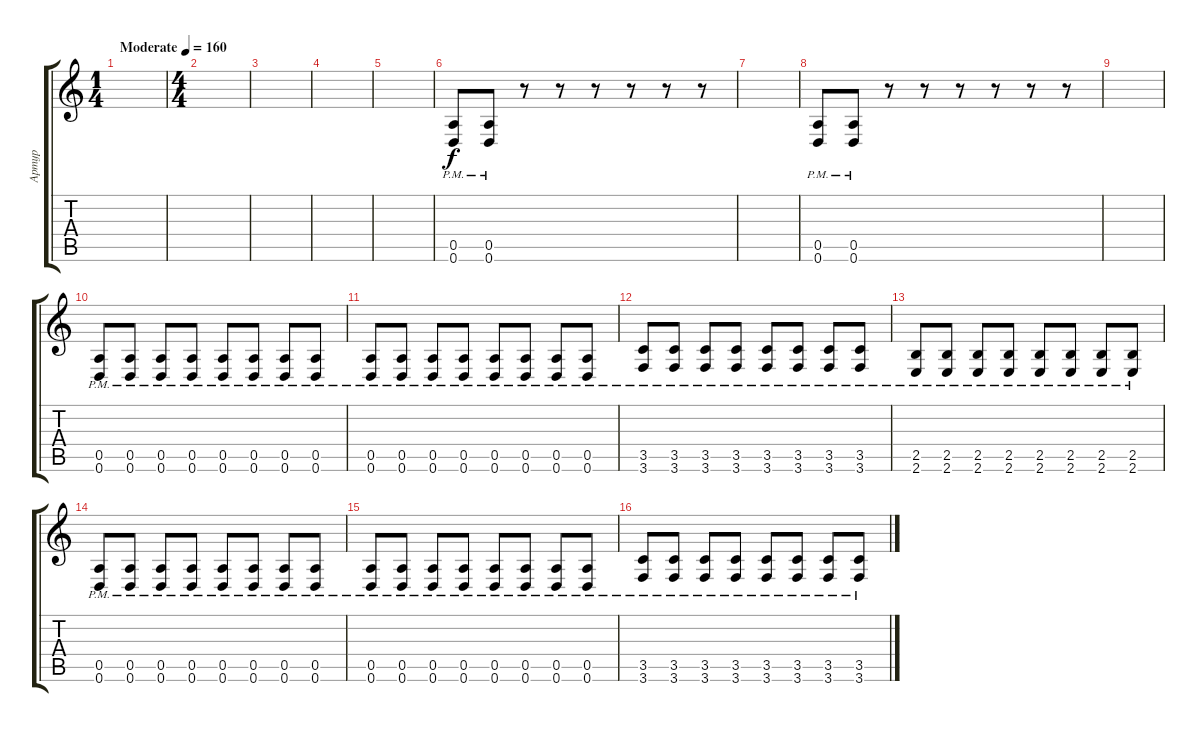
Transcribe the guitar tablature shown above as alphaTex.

\track ("Артур" "Артур") {instrument distortionguitar}
\staff {score tabs}
\tuning (E4 B3 G3 D3 A2 D2) {hide}
\ts (1 4)
\tempo (160 "Moderate")
\clef g2
\ks c
|
\ts (4 4)
|
|
|
|
(0.5{pm} 0.6{pm}).8 (0.5{pm} 0.6{pm}).8 r.8 r.8 r.8 r.8 r.8 r.8 |
|
(0.5{pm} 0.6{pm}).8 (0.5{pm} 0.6{pm}).8 r.8 r.8 r.8 r.8 r.8 r.8 |
|
(0.5{pm} 0.6{pm}).8 (0.5{pm} 0.6{pm}).8 (0.5{pm} 0.6{pm}).8 (0.5{pm} 0.6{pm}).8 (0.5{pm} 0.6{pm}).8 (0.5{pm} 0.6{pm}).8 (0.5{pm} 0.6{pm}).8 (0.5{pm} 0.6{pm}).8 |
(0.5{pm} 0.6{pm}).8 (0.5{pm} 0.6{pm}).8 (0.5{pm} 0.6{pm}).8 (0.5{pm} 0.6{pm}).8 (0.5{pm} 0.6{pm}).8 (0.5{pm} 0.6{pm}).8 (0.5{pm} 0.6{pm}).8 (0.5{pm} 0.6{pm}).8 |
(3.5{pm} 3.6{pm}).8 (3.5{pm} 3.6{pm}).8 (3.5{pm} 3.6{pm}).8 (3.5{pm} 3.6{pm}).8 (3.5{pm} 3.6{pm}).8 (3.5{pm} 3.6{pm}).8 (3.5{pm} 3.6{pm}).8 (3.5{pm} 3.6{pm}).8 |
(2.5{pm} 2.6{pm}).8 (2.5{pm} 2.6{pm}).8 (2.5{pm} 2.6{pm}).8 (2.5{pm} 2.6{pm}).8 (2.5{pm} 2.6{pm}).8 (2.5{pm} 2.6{pm}).8 (2.5{pm} 2.6{pm}).8 (2.5{pm} 2.6{pm}).8 |
(0.5{pm} 0.6{pm}).8 (0.5{pm} 0.6{pm}).8 (0.5{pm} 0.6{pm}).8 (0.5{pm} 0.6{pm}).8 (0.5{pm} 0.6{pm}).8 (0.5{pm} 0.6{pm}).8 (0.5{pm} 0.6{pm}).8 (0.5{pm} 0.6{pm}).8 |
(0.5{pm} 0.6{pm}).8 (0.5{pm} 0.6{pm}).8 (0.5{pm} 0.6{pm}).8 (0.5{pm} 0.6{pm}).8 (0.5{pm} 0.6{pm}).8 (0.5{pm} 0.6{pm}).8 (0.5{pm} 0.6{pm}).8 (0.5{pm} 0.6{pm}).8 |
(3.5{pm} 3.6{pm}).8 (3.5{pm} 3.6{pm}).8 (3.5{pm} 3.6{pm}).8 (3.5{pm} 3.6{pm}).8 (3.5{pm} 3.6{pm}).8 (3.5{pm} 3.6{pm}).8 (3.5{pm} 3.6{pm}).8 (3.5{pm} 3.6{pm}).8
